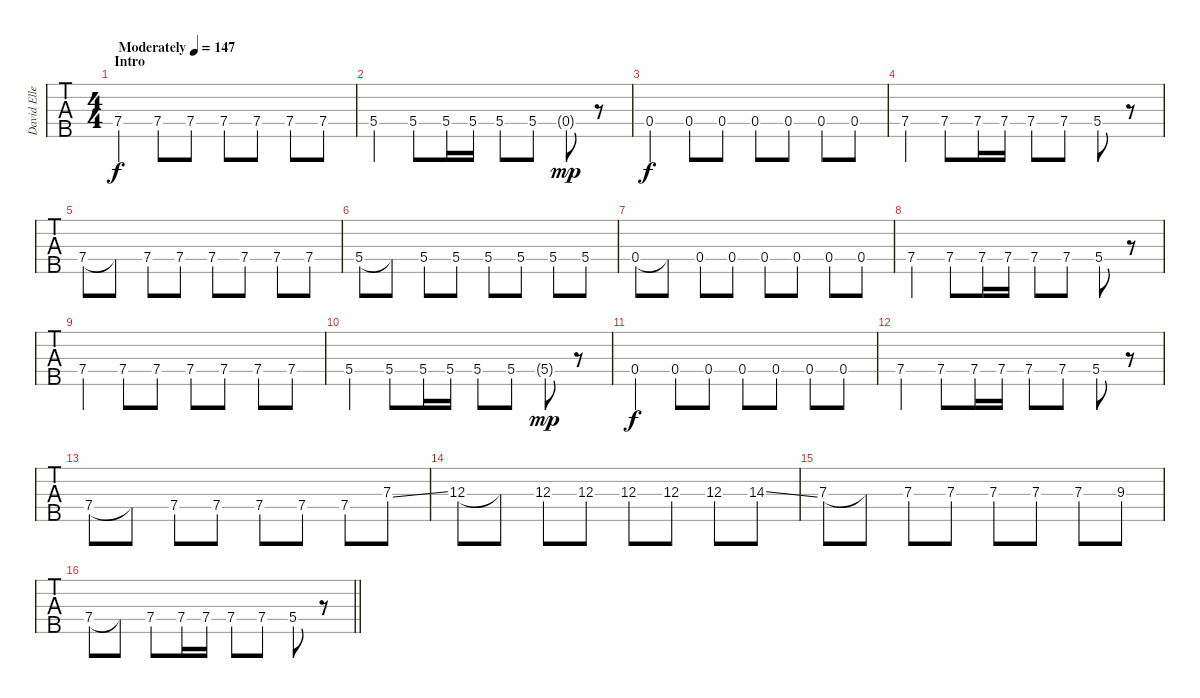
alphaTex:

\track ("David Ellefson" "David Elle") {instrument electricbasspick}
\staff {tabs}
\tuning (G2 D2 A1 E1 B0) {hide}
\ts (4 4)
\section ("" "Intro")
\tempo (147 "Moderately")
\clef f4
\ks c
7.4.4{dy f instrument electricbasspick} 7.4.8 7.4.8 7.4.8 7.4.8 7.4.8 7.4.8 |
5.4.4 5.4.8 5.4.16 5.4.16 5.4.8 5.4.8 0.4{g}.8{dy mp} r.8 |
0.4.4{dy f} 0.4.8 0.4.8 0.4.8 0.4.8 0.4.8 0.4.8 |
7.4.4 7.4.8 7.4.16 7.4.16 7.4.8 7.4.8 5.4.8 r.8 |
7.4.8 7.4{t}.8 7.4.8 7.4.8 7.4.8 7.4.8 7.4.8 7.4.8 |
5.4.8 5.4{t}.8 5.4.8 5.4.8 5.4.8 5.4.8 5.4.8 5.4.8 |
0.4.8 0.4{t}.8 0.4.8 0.4.8 0.4.8 0.4.8 0.4.8 0.4.8 |
7.4.4 7.4.8 7.4.16 7.4.16 7.4.8 7.4.8 5.4.8 r.8 |
7.4.4 7.4.8 7.4.8 7.4.8 7.4.8 7.4.8 7.4.8 |
5.4.4 5.4.8 5.4.16 5.4.16 5.4.8 5.4.8 5.4{g}.8{dy mp} r.8 |
0.4.4{dy f} 0.4.8 0.4.8 0.4.8 0.4.8 0.4.8 0.4.8 |
7.4.4 7.4.8 7.4.16 7.4.16 7.4.8 7.4.8 5.4.8 r.8 |
7.4.8 7.4{t}.8 7.4.8 7.4.8 7.4.8 7.4.8 7.4.8 7.3{ss}.8 |
12.3.8 12.3{t}.8 12.3.8 12.3.8 12.3.8 12.3.8 12.3.8 14.3{ss}.8 |
7.3.8 7.3{t}.8 7.3.8 7.3.8 7.3.8 7.3.8 7.3.8 9.3.8 |
\barLineRight lightlight
7.4.8 7.4{t}.8 7.4.8 7.4.16 7.4.16 7.4.8 7.4.8 5.4.8 r.8
